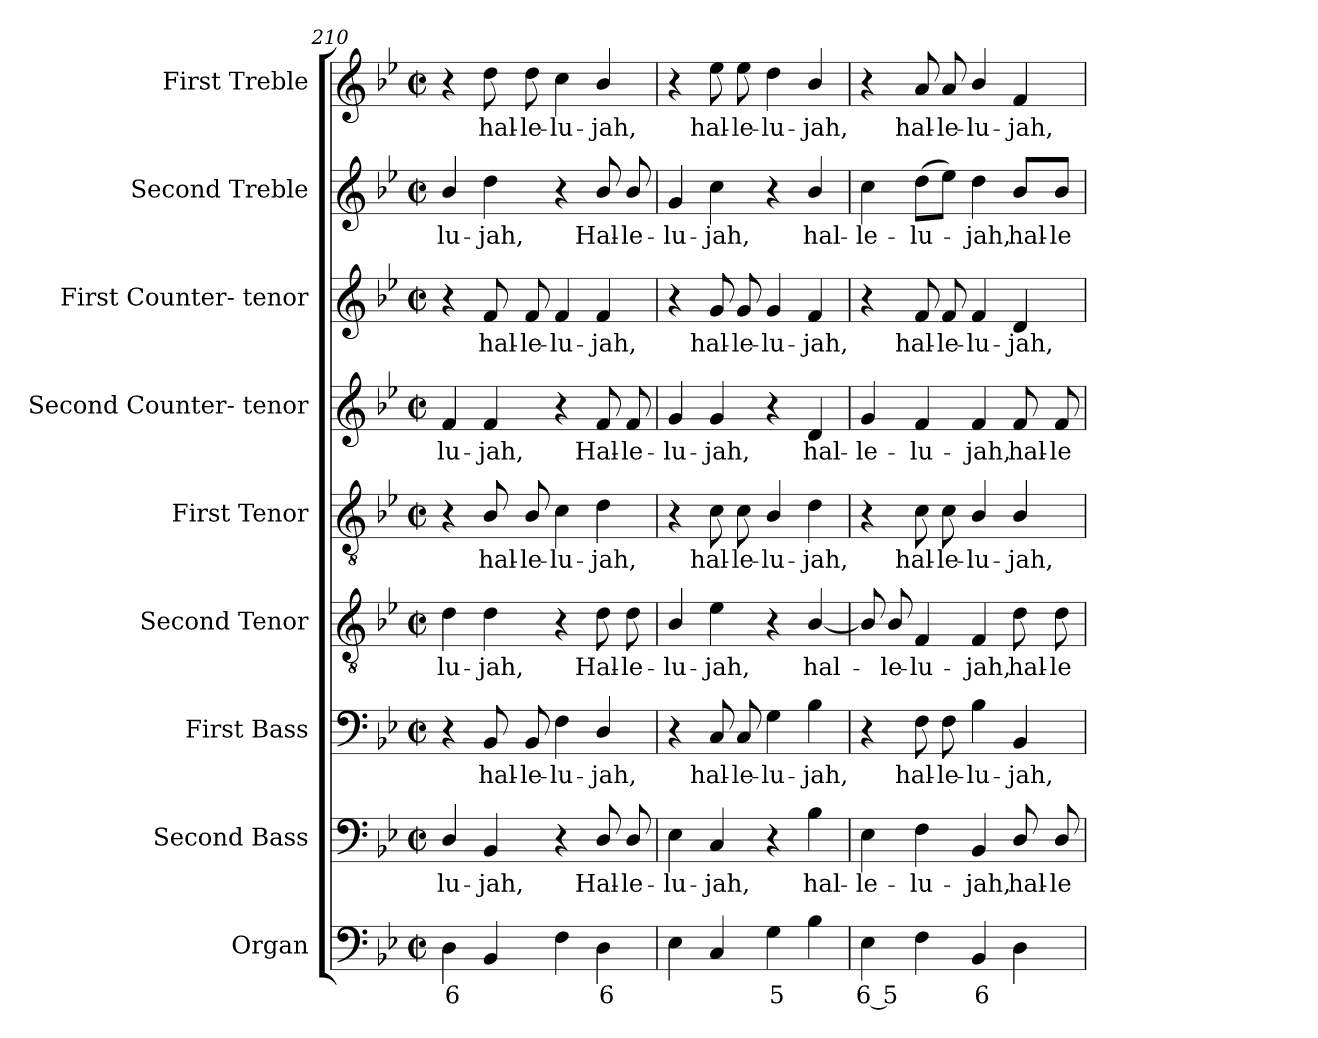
**kern	**text	**kern	**text	**kern	**text	**kern	**text	**kern	**text	**kern	**text	**kern	**text	**kern	**text	**kern	**text
*part9	*part9	*part8	*part8	*part7	*part7	*part6	*part6	*part5	*part5	*part4	*part4	*part3	*part3	*part2	*part2	*part1	*part1
*staff9	*staff9	*staff8	*staff8	*staff7	*staff7	*staff6	*staff6	*staff5	*staff5	*staff4	*staff4	*staff3	*staff3	*staff2	*staff2	*staff1	*staff1
*I"Organ	*	*I"Second Bass	*	*I"First Bass	*	*I"Second Tenor	*	*I"First Tenor	*	*I"Second Counter- tenor	*	*I"First Counter- tenor	*	*I"Second Treble	*	*I"First Treble	*
*I'Org.	*	*I'B2.	*	*I'B1.	*	*I'T2.	*	*I'T1.	*	*	*	*	*	*I'S2.	*	*	*
*clefF4	*	*clefF4	*	*clefF4	*	*clefGv2	*	*clefGv2	*	*clefG2	*	*clefG2	*	*clefG2	*	*clefG2	*
*	*	*	*	*	*	*ITrd7c12	*	*ITrd7c12	*	*	*	*	*	*	*	*	*
*k[b-e-]	*	*k[b-e-]	*	*k[b-e-]	*	*k[b-e-]	*	*k[b-e-]	*	*k[b-e-]	*	*k[b-e-]	*	*k[b-e-]	*	*k[b-e-]	*
*B-:	*	*B-:	*	*B-:	*	*B-:	*	*B-:	*	*B-:	*	*B-:	*	*B-:	*	*B-:	*
*M2/2	*	*M2/2	*	*M2/2	*	*M2/2	*	*M2/2	*	*M2/2	*	*M2/2	*	*M2/2	*	*M2/2	*
*met(c|)	*	*met(c|)	*	*met(c|)	*	*met(c|)	*	*met(c|)	*	*met(c|)	*	*met(c|)	*	*met(c|)	*	*met(c|)	*
=210	=210	=210	=210	=210	=210	=210	=210	=210	=210	=210	=210	=210	=210	=210	=210	=210	=210
!	!LO:LY:b:color=#000000	!	!	!	!	!	!	!	!	!	!	!	!	!	!	!	!
!	!	!	!LO:LY:b:color=#000000	!	!	!	!	!	!	!	!	!	!	!	!	!	!
!	!	!	!	!	!	!	!LO:LY:b:color=#000000	!	!	!	!	!	!	!	!	!	!
!	!	!	!	!	!	!	!	!	!	!	!LO:LY:b:color=#000000	!	!	!	!	!	!
!	!	!	!	!	!	!	!	!	!	!	!	!	!	!	!LO:LY:b:color=#000000	!	!
4Di\	6	4Di/	-lu-	4r	.	4Di\	-lu-	4r	.	4fi/	-lu-	4r	.	4b-i/	-lu-	4r	.
!	!	!	!LO:LY:b:color=#000000	!	!	!	!	!	!	!	!	!	!	!	!	!	!
!	!	!	!	!	!LO:LY:b:color=#000000	!	!	!	!	!	!	!	!	!	!	!	!
!	!	!	!	!	!	!	!LO:LY:b:color=#000000	!	!	!	!	!	!	!	!	!	!
!	!	!	!	!	!	!	!	!	!LO:LY:b:color=#000000	!	!	!	!	!	!	!	!
!	!	!	!	!	!	!	!	!	!	!	!LO:LY:b:color=#000000	!	!	!	!	!	!
!	!	!	!	!	!	!	!	!	!	!	!	!	!LO:LY:b:color=#000000	!	!	!	!
!	!	!	!	!	!	!	!	!	!	!	!	!	!	!	!LO:LY:b:color=#000000	!	!
!	!	!	!	!	!	!	!	!	!	!	!	!	!	!	!	!	!LO:LY:b:color=#000000
4BB-i/	.	4BB-i/	-jah,	8BB-i/	hal-	4Di\	-jah,	8BB-i/	hal-	4fi/	-jah,	8fi/	hal-	4ddi\	-jah,	8ddi\	hal-
!	!	!	!	!	!LO:LY:b:color=#000000	!	!	!	!	!	!	!	!	!	!	!	!
!	!	!	!	!	!	!	!	!	!LO:LY:b:color=#000000	!	!	!	!	!	!	!	!
!	!	!	!	!	!	!	!	!	!	!	!	!	!LO:LY:b:color=#000000	!	!	!	!
!	!	!	!	!	!	!	!	!	!	!	!	!	!	!	!	!	!LO:LY:b:color=#000000
.	.	.	.	8BB-i/	-le-	.	.	8BB-i/	-le-	.	.	8fi/	-le-	.	.	8ddi\	-le-
!	!	!	!	!	!LO:LY:b:color=#000000	!	!	!	!	!	!	!	!	!	!	!	!
!	!	!	!	!	!	!	!	!	!LO:LY:b:color=#000000	!	!	!	!	!	!	!	!
!	!	!	!	!	!	!	!	!	!	!	!	!	!LO:LY:b:color=#000000	!	!	!	!
!	!	!	!	!	!	!	!	!	!	!	!	!	!	!	!	!	!LO:LY:b:color=#000000
4Fi\	.	4r	.	4Fi\	-lu-	4r	.	4Ci\	-lu-	4r	.	4fi/	-lu-	4r	.	4cci\	-lu-
!	!LO:LY:b:color=#000000	!	!	!	!	!	!	!	!	!	!	!	!	!	!	!	!
!	!	!	!LO:LY:b:color=#000000	!	!	!	!	!	!	!	!	!	!	!	!	!	!
!	!	!	!	!	!LO:LY:b:color=#000000	!	!	!	!	!	!	!	!	!	!	!	!
!	!	!	!	!	!	!	!LO:LY:b:color=#000000	!	!	!	!	!	!	!	!	!	!
!	!	!	!	!	!	!	!	!	!LO:LY:b:color=#000000	!	!	!	!	!	!	!	!
!	!	!	!	!	!	!	!	!	!	!	!LO:LY:b:color=#000000	!	!	!	!	!	!
!	!	!	!	!	!	!	!	!	!	!	!	!	!LO:LY:b:color=#000000	!	!	!	!
!	!	!	!	!	!	!	!	!	!	!	!	!	!	!	!LO:LY:b:color=#000000	!	!
!	!	!	!	!	!	!	!	!	!	!	!	!	!	!	!	!	!LO:LY:b:color=#000000
4Di\	6	8Di/	Hal-	4Di/	-jah,	8Di\	Hal-	4Di\	-jah,	8fi/	Hal-	4fi/	-jah,	8b-i/	Hal-	4b-i/	-jah,
!	!	!	!LO:LY:b:color=#000000	!	!	!	!	!	!	!	!	!	!	!	!	!	!
!	!	!	!	!	!	!	!LO:LY:b:color=#000000	!	!	!	!	!	!	!	!	!	!
!	!	!	!	!	!	!	!	!	!	!	!LO:LY:b:color=#000000	!	!	!	!	!	!
!	!	!	!	!	!	!	!	!	!	!	!	!	!	!	!LO:LY:b:color=#000000	!	!
.	.	8Di/	-le-	.	.	8Di\	-le-	.	.	8fi/	-le-	.	.	8b-i/	-le-	.	.
=211	=211	=211	=211	=211	=211	=211	=211	=211	=211	=211	=211	=211	=211	=211	=211	=211	=211
!	!	!	!LO:LY:b:color=#000000	!	!	!	!	!	!	!	!	!	!	!	!	!	!
!	!	!	!	!	!	!	!LO:LY:b:color=#000000	!	!	!	!	!	!	!	!	!	!
!	!	!	!	!	!	!	!	!	!	!	!LO:LY:b:color=#000000	!	!	!	!	!	!
!	!	!	!	!	!	!	!	!	!	!	!	!	!	!	!LO:LY:b:color=#000000	!	!
4E-i\	.	4E-i\	-lu-	4r	.	4BB-i/	-lu-	4r	.	4gi/	-lu-	4r	.	4gi/	-lu-	4r	.
!	!	!	!LO:LY:b:color=#000000	!	!	!	!	!	!	!	!	!	!	!	!	!	!
!	!	!	!	!	!LO:LY:b:color=#000000	!	!	!	!	!	!	!	!	!	!	!	!
!	!	!	!	!	!	!	!LO:LY:b:color=#000000	!	!	!	!	!	!	!	!	!	!
!	!	!	!	!	!	!	!	!	!LO:LY:b:color=#000000	!	!	!	!	!	!	!	!
!	!	!	!	!	!	!	!	!	!	!	!LO:LY:b:color=#000000	!	!	!	!	!	!
!	!	!	!	!	!	!	!	!	!	!	!	!	!LO:LY:b:color=#000000	!	!	!	!
!	!	!	!	!	!	!	!	!	!	!	!	!	!	!	!LO:LY:b:color=#000000	!	!
!	!	!	!	!	!	!	!	!	!	!	!	!	!	!	!	!	!LO:LY:b:color=#000000
4Ci/	.	4Ci/	-jah,	8Ci/	hal-	4E-i\	-jah,	8Ci\	hal-	4gi/	-jah,	8gi/	hal-	4cci\	-jah,	8ee-i\	hal-
!	!	!	!	!	!LO:LY:b:color=#000000	!	!	!	!	!	!	!	!	!	!	!	!
!	!	!	!	!	!	!	!	!	!LO:LY:b:color=#000000	!	!	!	!	!	!	!	!
!	!	!	!	!	!	!	!	!	!	!	!	!	!LO:LY:b:color=#000000	!	!	!	!
!	!	!	!	!	!	!	!	!	!	!	!	!	!	!	!	!	!LO:LY:b:color=#000000
.	.	.	.	8Ci/	-le-	.	.	8Ci\	-le-	.	.	8gi/	-le-	.	.	8ee-i\	-le-
!	!LO:LY:b:color=#000000	!	!	!	!	!	!	!	!	!	!	!	!	!	!	!	!
!	!	!	!	!	!LO:LY:b:color=#000000	!	!	!	!	!	!	!	!	!	!	!	!
!	!	!	!	!	!	!	!	!	!LO:LY:b:color=#000000	!	!	!	!	!	!	!	!
!	!	!	!	!	!	!	!	!	!	!	!	!	!LO:LY:b:color=#000000	!	!	!	!
!	!	!	!	!	!	!	!	!	!	!	!	!	!	!	!	!	!LO:LY:b:color=#000000
4Gi\	5	4r	.	4Gi\	-lu-	4r	.	4BB-i/	-lu-	4r	.	4gi/	-lu-	4r	.	4ddi\	-lu-
!	!	!	!LO:LY:b:color=#000000	!	!	!	!	!	!	!	!	!	!	!	!	!	!
!	!	!	!	!	!LO:LY:b:color=#000000	!	!	!	!	!	!	!	!	!	!	!	!
!	!	!	!	!	!	!	!LO:LY:b:color=#000000	!	!	!	!	!	!	!	!	!	!
!	!	!	!	!	!	!	!	!	!LO:LY:b:color=#000000	!	!	!	!	!	!	!	!
!	!	!	!	!	!	!	!	!	!	!	!LO:LY:b:color=#000000	!	!	!	!	!	!
!	!	!	!	!	!	!	!	!	!	!	!	!	!LO:LY:b:color=#000000	!	!	!	!
!	!	!	!	!	!	!	!	!	!	!	!	!	!	!	!LO:LY:b:color=#000000	!	!
!	!	!	!	!	!	!	!	!	!	!	!	!	!	!	!	!	!LO:LY:b:color=#000000
4B-i\	.	4B-i\	hal-	4B-i\	-jah,	[4BB-i/	hal-	4Di\	-jah,	4di/	hal-	4fi/	-jah,	4b-i/	hal-	4b-i/	-jah,
!!LO:PB:g=z
=212	=212	=212	=212	=212	=212	=212	=212	=212	=212	=212	=212	=212	=212	=212	=212	=212	=212
!	!LO:LY:b:color=#000000	!	!	!	!	!	!	!	!	!	!	!	!	!	!	!	!
!	!	!	!LO:LY:b:color=#000000	!	!	!	!	!	!	!	!	!	!	!	!	!	!
!	!	!	!	!	!	!	!	!	!	!	!LO:LY:b:color=#000000	!	!	!	!	!	!
!	!	!	!	!	!	!	!	!	!	!	!	!	!	!	!LO:LY:b:color=#000000	!	!
4E-i\	6 5	4E-i\	-le-	4r	.	8BB-i/]	.	4r	.	4gi/	-le-	4r	.	4cci\	-le-	4r	.
!	!	!	!	!	!	!	!LO:LY:b:color=#000000	!	!	!	!	!	!	!	!	!	!
.	.	.	.	.	.	8BB-i/	-le-	.	.	.	.	.	.	.	.	.	.
!	!	!	!LO:LY:b:color=#000000	!	!	!	!	!	!	!	!	!	!	!	!	!	!
!	!	!	!	!	!LO:LY:b:color=#000000	!	!	!	!	!	!	!	!	!	!	!	!
!	!	!	!	!	!	!	!LO:LY:b:color=#000000	!	!	!	!	!	!	!	!	!	!
!	!	!	!	!	!	!	!	!	!LO:LY:b:color=#000000	!	!	!	!	!	!	!	!
!	!	!	!	!	!	!	!	!	!	!	!LO:LY:b:color=#000000	!	!	!	!	!	!
!	!	!	!	!	!	!	!	!	!	!	!	!	!LO:LY:b:color=#000000	!	!	!	!
!	!	!	!	!	!	!	!	!	!	!	!	!	!	!	!LO:LY:b:color=#000000	!	!
!	!	!	!	!	!	!	!	!	!	!	!	!	!	!	!	!	!LO:LY:b:color=#000000
4Fi\	.	4Fi\	-lu-	8Fi\	hal-	4FFi/	-lu-	8Ci\	hal-	4fi/	-lu-	8fi/	hal-	(8ddi\L	-lu-	8ai/	hal-
!	!	!	!	!	!LO:LY:b:color=#000000	!	!	!	!	!	!	!	!	!	!	!	!
!	!	!	!	!	!	!	!	!	!LO:LY:b:color=#000000	!	!	!	!	!	!	!	!
!	!	!	!	!	!	!	!	!	!	!	!	!	!LO:LY:b:color=#000000	!	!	!	!
!	!	!	!	!	!	!	!	!	!	!	!	!	!	!	!	!	!LO:LY:b:color=#000000
.	.	.	.	8Fi\	-le-	.	.	8Ci\	-le-	.	.	8fi/	-le-	8ee-i\J)	.	8ai/	-le-
!	!LO:LY:b:color=#000000	!	!	!	!	!	!	!	!	!	!	!	!	!	!	!	!
!	!	!	!LO:LY:b:color=#000000	!	!	!	!	!	!	!	!	!	!	!	!	!	!
!	!	!	!	!	!LO:LY:b:color=#000000	!	!	!	!	!	!	!	!	!	!	!	!
!	!	!	!	!	!	!	!LO:LY:b:color=#000000	!	!	!	!	!	!	!	!	!	!
!	!	!	!	!	!	!	!	!	!LO:LY:b:color=#000000	!	!	!	!	!	!	!	!
!	!	!	!	!	!	!	!	!	!	!	!LO:LY:b:color=#000000	!	!	!	!	!	!
!	!	!	!	!	!	!	!	!	!	!	!	!	!LO:LY:b:color=#000000	!	!	!	!
!	!	!	!	!	!	!	!	!	!	!	!	!	!	!	!LO:LY:b:color=#000000	!	!
!	!	!	!	!	!	!	!	!	!	!	!	!	!	!	!	!	!LO:LY:b:color=#000000
4BB-i/	6	4BB-i/	-jah,	4B-i\	-lu-	4FFi/	-jah,	4BB-i/	-lu-	4fi/	-jah,	4fi/	-lu-	4ddi\	-jah,	4b-i/	-lu-
!	!	!	!LO:LY:b:color=#000000	!	!	!	!	!	!	!	!	!	!	!	!	!	!
!	!	!	!	!	!LO:LY:b:color=#000000	!	!	!	!	!	!	!	!	!	!	!	!
!	!	!	!	!	!	!	!LO:LY:b:color=#000000	!	!	!	!	!	!	!	!	!	!
!	!	!	!	!	!	!	!	!	!LO:LY:b:color=#000000	!	!	!	!	!	!	!	!
!	!	!	!	!	!	!	!	!	!	!	!LO:LY:b:color=#000000	!	!	!	!	!	!
!	!	!	!	!	!	!	!	!	!	!	!	!	!LO:LY:b:color=#000000	!	!	!	!
!	!	!	!	!	!	!	!	!	!	!	!	!	!	!	!LO:LY:b:color=#000000	!	!
!	!	!	!	!	!	!	!	!	!	!	!	!	!	!	!	!	!LO:LY:b:color=#000000
4Di\	.	8Di/	hal-	4BB-i/	-jah,	8Di\	hal-	4BB-i/	-jah,	8fi/	hal-	4di/	-jah,	8b-i/L	hal-	4fi/	-jah,
!	!	!	!LO:LY:b:color=#000000	!	!	!	!	!	!	!	!	!	!	!	!	!	!
!	!	!	!	!	!	!	!LO:LY:b:color=#000000	!	!	!	!	!	!	!	!	!	!
!	!	!	!	!	!	!	!	!	!	!	!LO:LY:b:color=#000000	!	!	!	!	!	!
!	!	!	!	!	!	!	!	!	!	!	!	!	!	!	!LO:LY:b:color=#000000	!	!
.	.	8Di/	-le-	.	.	8Di\	-le-	.	.	8fi/	-le-	.	.	8b-i/J	-le-	.	.
=	=	=	=	=	=	=	=	=	=	=	=	=	=	=	=	=	=
*-	*-	*-	*-	*-	*-	*-	*-	*-	*-	*-	*-	*-	*-	*-	*-	*-	*-
